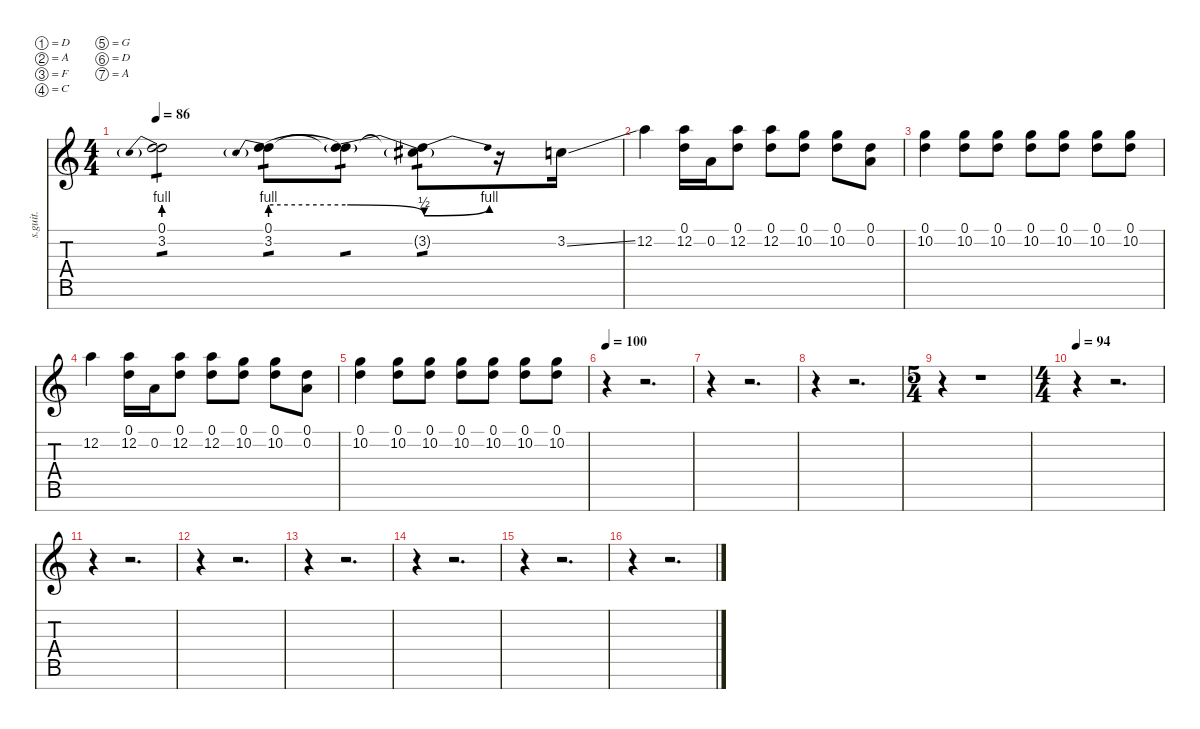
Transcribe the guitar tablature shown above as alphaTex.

\defaultSystemsLayout 4
\hideDynamics
\bracketExtendMode nobrackets
\track ("Wah Guitar" "s.guit.") {instrument distortionguitar}
\staff {score tabs}
\tuning (D4 A3 F3 C3 G2 D2 A1)
\ts (4 4)
\tempo 86
\clef g2
\ks c
(0.1 3.2{be (prebend 0 4 60 4)}).2{tp 1 dy mf} (0.1 3.2{be (prebend 0 4 60 4)}).8{tp 1} (0.1{t} 3.2{be (release 0 4 60 2) t}).8{tp 1} (0.1{t} 3.2{be (bend 0 2 60 4) t}).8{tp 1} r.16 3.2{ss}.16 |
12.2.4 (0.1 12.2).16 0.2.16 (0.1 12.2).8 (0.1 12.2).8 (0.1 10.2).8 (0.1 10.2).8 (0.1 0.2).8 |
(0.1 10.2).4 (0.1 10.2).8 (0.1 10.2).8 (0.1 10.2).8 (0.1 10.2).8 (0.1 10.2).8 (0.1 10.2).8 |
12.2.4 (0.1 12.2).16 0.2.16 (0.1 12.2).8 (0.1 12.2).8 (0.1 10.2).8 (0.1 10.2).8 (0.1 0.2).8 |
(0.1 10.2).4 (0.1 10.2).8 (0.1 10.2).8 (0.1 10.2).8 (0.1 10.2).8 (0.1 10.2).8 (0.1 10.2).8 |
\tempo 100
r.4 r.2{d} |
r.4 r.2{d} |
r.4 r.2{d} |
\ts (5 4)
\beaming (8 2 2 2 2)
r.4 r.1 |
\ts (4 4)
\beaming (8 2 2 2 2)
\tempo 94
r.4 r.2{d} |
r.4 r.2{d} |
r.4 r.2{d} |
r.4 r.2{d} |
r.4 r.2{d} |
r.4 r.2{d} |
r.4 r.2{d}
